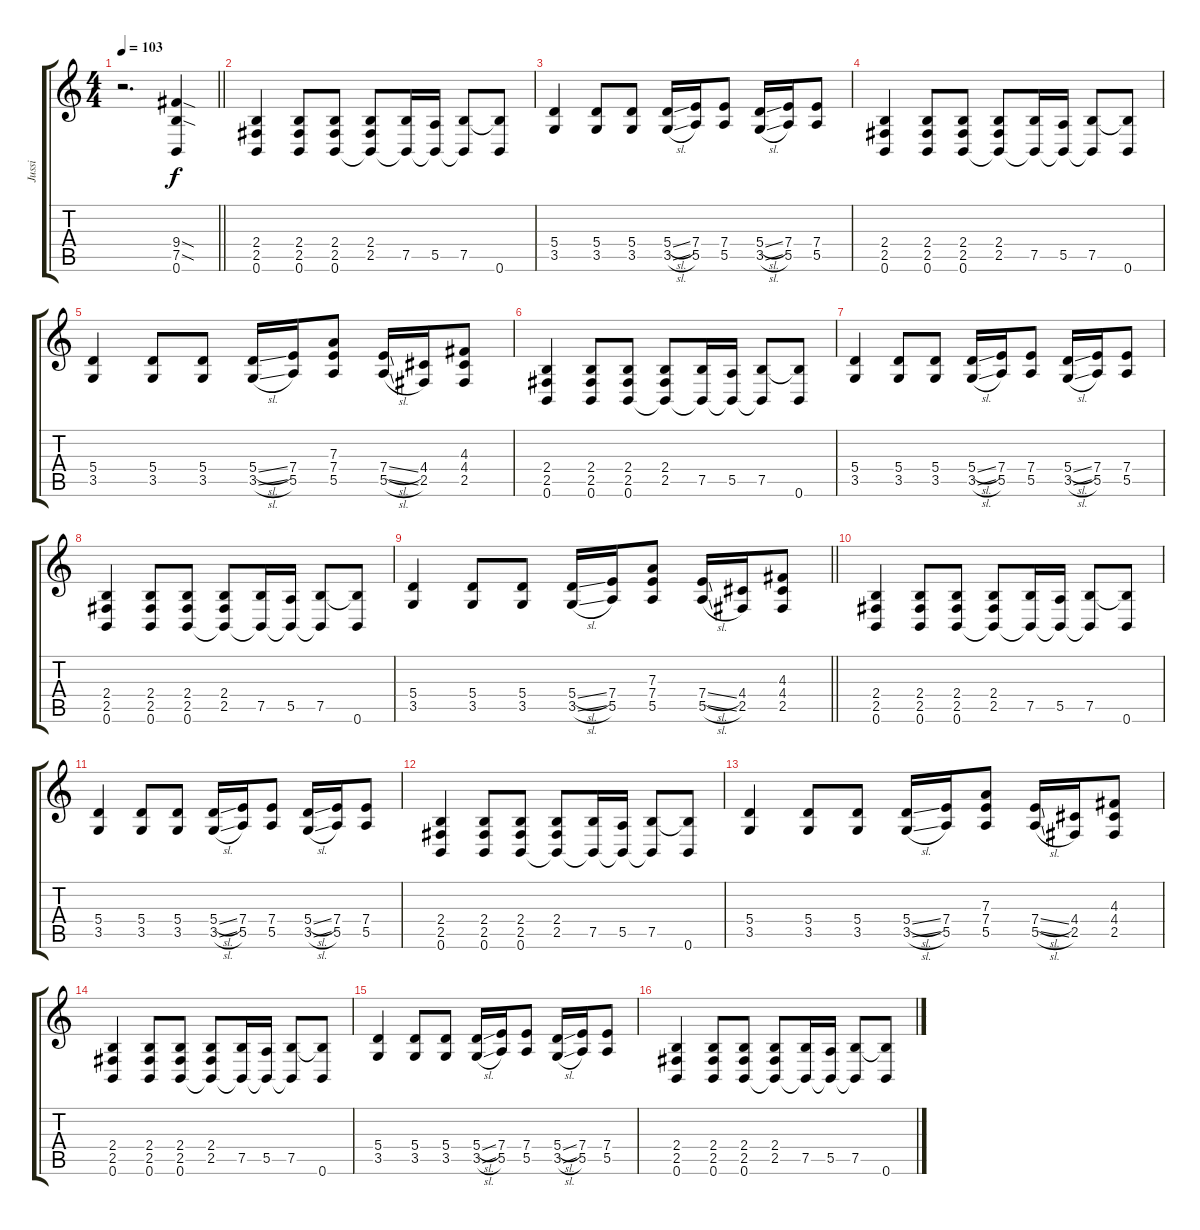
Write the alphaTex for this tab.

\track ("Jussi" "Jussi") {instrument distortionguitar}
\staff {score tabs}
\tuning (B3 Gb3 D3 A2 E2 B1) {hide}
\ts (4 4)
\tempo 103
\clef g2
\barLineRight lightlight
\ks c
r.2{d dy f instrument distortionguitar} (9.4{sod} 7.5{sod} 0.6).4 |
(2.4 2.5 0.6).4 (2.4 2.5 0.6).8 (2.4 2.5 0.6).8 (2.4 2.5 0.6{t}).8 (7.5 0.6{t}).16 (5.5 0.6{t}).16 (7.5 0.6{t}).8 (7.5{t} 0.6).8 |
(5.4 3.5).4 (5.4 3.5).8 (5.4 3.5).8 (5.4{sl} 3.5{sl}).16 (7.4 5.5).16 (7.4 5.5).8 (5.4{sl} 3.5{sl}).16 (7.4 5.5).16 (7.4 5.5).8 |
(2.4 2.5 0.6).4 (2.4 2.5 0.6).8 (2.4 2.5 0.6).8 (2.4 2.5 0.6{t}).8 (7.5 0.6{t}).16 (5.5 0.6{t}).16 (7.5 0.6{t}).8 (7.5{t} 0.6).8 |
(5.4 3.5).4 (5.4 3.5).8 (5.4 3.5).8 (5.4{sl} 3.5{sl}).16 (7.4 5.5).16 (7.3 7.4 5.5).8 (7.4{sl} 5.5{sl}).16 (4.4 2.5).16 (4.3 4.4 2.5).8 |
(2.4 2.5 0.6).4 (2.4 2.5 0.6).8 (2.4 2.5 0.6).8 (2.4 2.5 0.6{t}).8 (7.5 0.6{t}).16 (5.5 0.6{t}).16 (7.5 0.6{t}).8 (7.5{t} 0.6).8 |
(5.4 3.5).4 (5.4 3.5).8 (5.4 3.5).8 (5.4{sl} 3.5{sl}).16 (7.4 5.5).16 (7.4 5.5).8 (5.4{sl} 3.5{sl}).16 (7.4 5.5).16 (7.4 5.5).8 |
(2.4 2.5 0.6).4 (2.4 2.5 0.6).8 (2.4 2.5 0.6).8 (2.4 2.5 0.6{t}).8 (7.5 0.6{t}).16 (5.5 0.6{t}).16 (7.5 0.6{t}).8 (7.5{t} 0.6).8 |
\barLineRight lightlight
(5.4 3.5).4 (5.4 3.5).8 (5.4 3.5).8 (5.4{sl} 3.5{sl}).16 (7.4 5.5).16 (7.3 7.4 5.5).8 (7.4{sl} 5.5{sl}).16 (4.4 2.5).16 (4.3 4.4 2.5).8 |
(2.4 2.5 0.6).4 (2.4 2.5 0.6).8 (2.4 2.5 0.6).8 (2.4 2.5 0.6{t}).8 (7.5 0.6{t}).16 (5.5 0.6{t}).16 (7.5 0.6{t}).8 (7.5{t} 0.6).8 |
(5.4 3.5).4 (5.4 3.5).8 (5.4 3.5).8 (5.4{sl} 3.5{sl}).16 (7.4 5.5).16 (7.4 5.5).8 (5.4{sl} 3.5{sl}).16 (7.4 5.5).16 (7.4 5.5).8 |
(2.4 2.5 0.6).4 (2.4 2.5 0.6).8 (2.4 2.5 0.6).8 (2.4 2.5 0.6{t}).8 (7.5 0.6{t}).16 (5.5 0.6{t}).16 (7.5 0.6{t}).8 (7.5{t} 0.6).8 |
(5.4 3.5).4 (5.4 3.5).8 (5.4 3.5).8 (5.4{sl} 3.5{sl}).16 (7.4 5.5).16 (7.3 7.4 5.5).8 (7.4{sl} 5.5{sl}).16 (4.4 2.5).16 (4.3 4.4 2.5).8 |
(2.4 2.5 0.6).4 (2.4 2.5 0.6).8 (2.4 2.5 0.6).8 (2.4 2.5 0.6{t}).8 (7.5 0.6{t}).16 (5.5 0.6{t}).16 (7.5 0.6{t}).8 (7.5{t} 0.6).8 |
(5.4 3.5).4 (5.4 3.5).8 (5.4 3.5).8 (5.4{sl} 3.5{sl}).16 (7.4 5.5).16 (7.4 5.5).8 (5.4{sl} 3.5{sl}).16 (7.4 5.5).16 (7.4 5.5).8 |
(2.4 2.5 0.6).4 (2.4 2.5 0.6).8 (2.4 2.5 0.6).8 (2.4 2.5 0.6{t}).8 (7.5 0.6{t}).16 (5.5 0.6{t}).16 (7.5 0.6{t}).8 (7.5{t} 0.6).8
